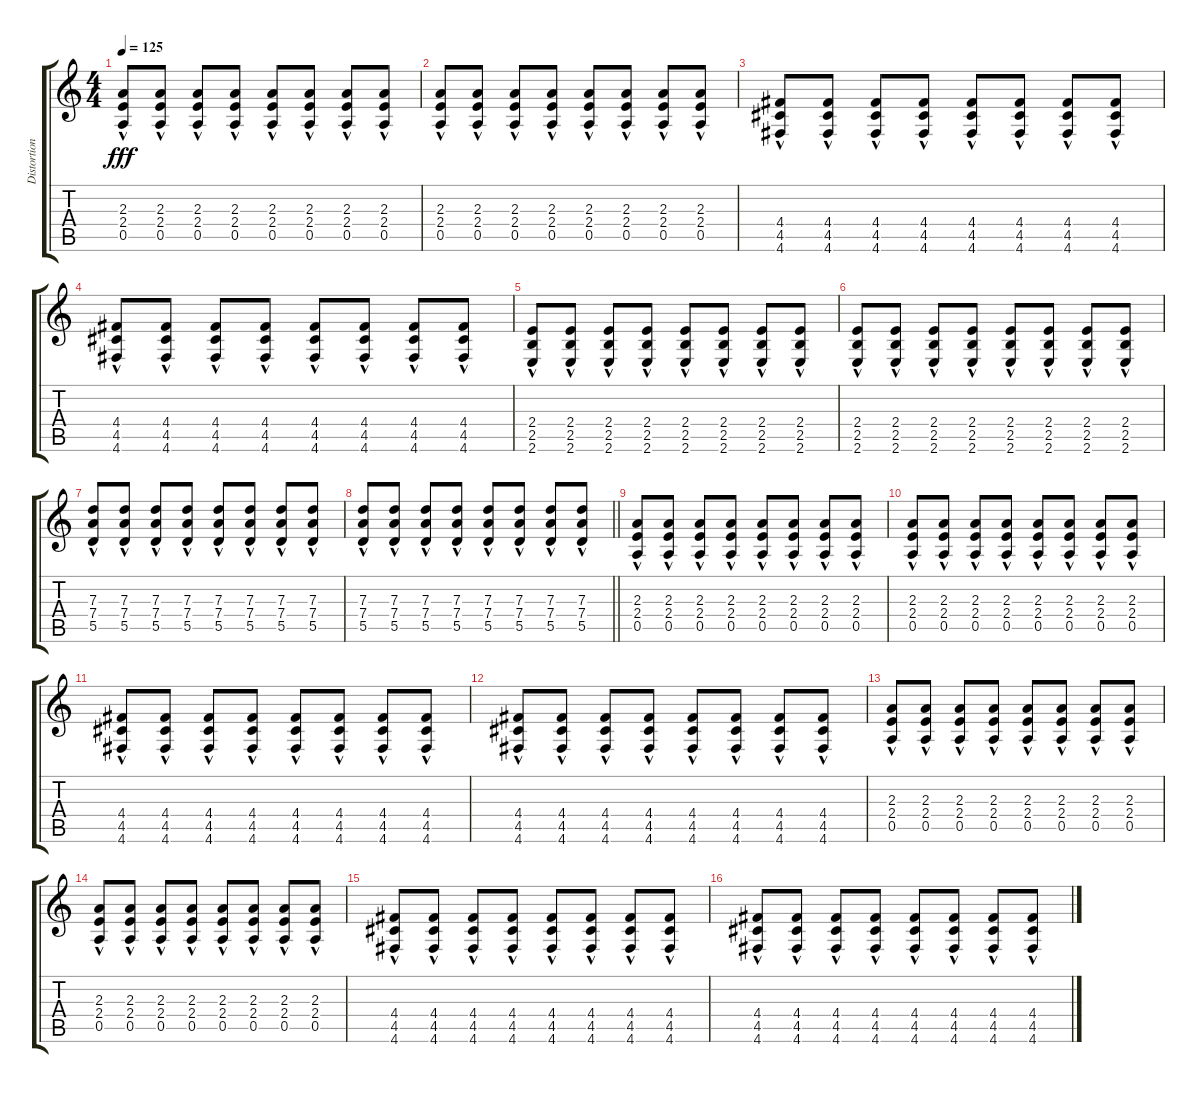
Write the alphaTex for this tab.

\track ("Distortion Guitar 2" "Distortion") {instrument overdrivenguitar}
\staff {score tabs}
\tuning (E4 B3 G3 D3 A2 D2) {hide}
\ts (4 4)
\tempo 125
\clef g2
\ks c
(2.3 2.4 0.5{hac}).8{dy fff} (2.3 2.4 0.5{hac}).8 (2.3 2.4 0.5{hac}).8 (2.3 2.4 0.5{hac}).8 (2.3 2.4 0.5{hac}).8 (2.3 2.4 0.5{hac}).8 (2.3 2.4 0.5{hac}).8 (2.3 2.4 0.5{hac}).8 |
(2.3 2.4 0.5{hac}).8 (2.3 2.4 0.5{hac}).8 (2.3 2.4 0.5{hac}).8 (2.3 2.4 0.5{hac}).8 (2.3 2.4 0.5{hac}).8 (2.3 2.4 0.5{hac}).8 (2.3 2.4 0.5{hac}).8 (2.3 2.4 0.5{hac}).8 |
(4.4 4.5{hac} 4.6).8 (4.4 4.5{hac} 4.6).8 (4.4 4.5{hac} 4.6).8 (4.4 4.5{hac} 4.6).8 (4.4 4.5{hac} 4.6).8 (4.4 4.5{hac} 4.6).8 (4.4 4.5{hac} 4.6).8 (4.4 4.5{hac} 4.6).8 |
(4.4 4.5{hac} 4.6).8 (4.4 4.5{hac} 4.6).8 (4.4 4.5{hac} 4.6).8 (4.4 4.5{hac} 4.6).8 (4.4 4.5{hac} 4.6).8 (4.4 4.5{hac} 4.6).8 (4.4 4.5{hac} 4.6).8 (4.4 4.5{hac} 4.6).8 |
(2.4{hac} 2.5 2.6).8 (2.4{hac} 2.5 2.6).8 (2.4{hac} 2.5 2.6).8 (2.4{hac} 2.5 2.6).8 (2.4{hac} 2.5 2.6).8 (2.4{hac} 2.5 2.6).8 (2.4{hac} 2.5 2.6).8 (2.4{hac} 2.5 2.6).8 |
(2.4{hac} 2.5 2.6).8 (2.4{hac} 2.5 2.6).8 (2.4{hac} 2.5 2.6).8 (2.4{hac} 2.5 2.6).8 (2.4{hac} 2.5 2.6).8 (2.4{hac} 2.5 2.6).8 (2.4{hac} 2.5 2.6).8 (2.4{hac} 2.5 2.6).8 |
(7.3 7.4{hac} 5.5).8 (7.3 7.4{hac} 5.5).8 (7.3 7.4{hac} 5.5).8 (7.3 7.4{hac} 5.5).8 (7.3 7.4{hac} 5.5).8 (7.3 7.4{hac} 5.5).8 (7.3 7.4{hac} 5.5).8 (7.3 7.4{hac} 5.5).8 |
\barLineRight lightlight
(7.3 7.4{hac} 5.5).8 (7.3 7.4{hac} 5.5).8 (7.3 7.4{hac} 5.5).8 (7.3 7.4{hac} 5.5).8 (7.3 7.4{hac} 5.5).8 (7.3 7.4{hac} 5.5).8 (7.3 7.4{hac} 5.5).8 (7.3 7.4{hac} 5.5).8 |
(2.3 2.4 0.5{hac}).8 (2.3 2.4 0.5{hac}).8 (2.3 2.4 0.5{hac}).8 (2.3 2.4 0.5{hac}).8 (2.3 2.4 0.5{hac}).8 (2.3 2.4 0.5{hac}).8 (2.3 2.4 0.5{hac}).8 (2.3 2.4 0.5{hac}).8 |
(2.3 2.4 0.5{hac}).8 (2.3 2.4 0.5{hac}).8 (2.3 2.4 0.5{hac}).8 (2.3 2.4 0.5{hac}).8 (2.3 2.4 0.5{hac}).8 (2.3 2.4 0.5{hac}).8 (2.3 2.4 0.5{hac}).8 (2.3 2.4 0.5{hac}).8 |
(4.4 4.5{hac} 4.6).8 (4.4 4.5{hac} 4.6).8 (4.4 4.5{hac} 4.6).8 (4.4 4.5{hac} 4.6).8 (4.4 4.5{hac} 4.6).8 (4.4 4.5{hac} 4.6).8 (4.4 4.5{hac} 4.6).8 (4.4 4.5{hac} 4.6).8 |
(4.4 4.5{hac} 4.6).8 (4.4 4.5{hac} 4.6).8 (4.4 4.5{hac} 4.6).8 (4.4 4.5{hac} 4.6).8 (4.4 4.5{hac} 4.6).8 (4.4 4.5{hac} 4.6).8 (4.4 4.5{hac} 4.6).8 (4.4 4.5{hac} 4.6).8 |
(2.3 2.4 0.5{hac}).8 (2.3 2.4 0.5{hac}).8 (2.3 2.4 0.5{hac}).8 (2.3 2.4 0.5{hac}).8 (2.3 2.4 0.5{hac}).8 (2.3 2.4 0.5{hac}).8 (2.3 2.4 0.5{hac}).8 (2.3 2.4 0.5{hac}).8 |
(2.3 2.4 0.5{hac}).8 (2.3 2.4 0.5{hac}).8 (2.3 2.4 0.5{hac}).8 (2.3 2.4 0.5{hac}).8 (2.3 2.4 0.5{hac}).8 (2.3 2.4 0.5{hac}).8 (2.3 2.4 0.5{hac}).8 (2.3 2.4 0.5{hac}).8 |
(4.4 4.5{hac} 4.6).8 (4.4 4.5{hac} 4.6).8 (4.4 4.5{hac} 4.6).8 (4.4 4.5{hac} 4.6).8 (4.4 4.5{hac} 4.6).8 (4.4 4.5{hac} 4.6).8 (4.4 4.5{hac} 4.6).8 (4.4 4.5{hac} 4.6).8 |
(4.4 4.5{hac} 4.6).8 (4.4 4.5{hac} 4.6).8 (4.4 4.5{hac} 4.6).8 (4.4 4.5{hac} 4.6).8 (4.4 4.5{hac} 4.6).8 (4.4 4.5{hac} 4.6).8 (4.4 4.5{hac} 4.6).8 (4.4 4.5{hac} 4.6).8
